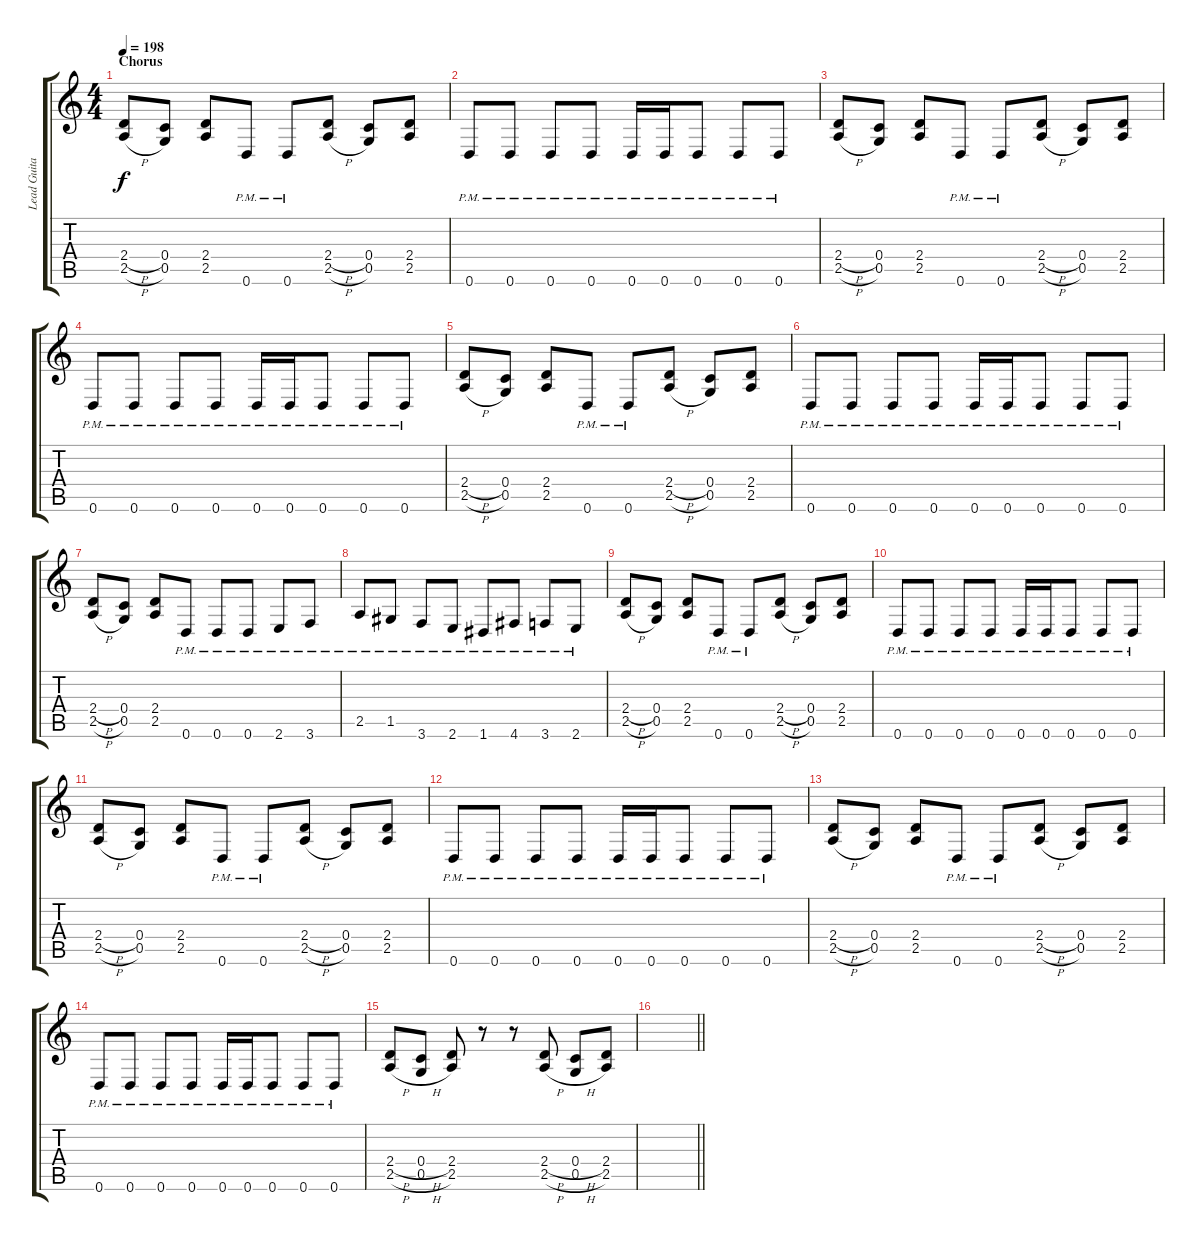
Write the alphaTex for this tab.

\track ("Lead Guitar" "Lead Guita") {instrument distortionguitar}
\staff {score tabs}
\tuning (D4 A3 F3 C3 G2 D2) {hide}
\ts (4 4)
\section ("" "Chorus")
\tempo 198
\clef g2
\ks c
(2.4{h} 2.5{h}).8{dy f} (0.4 0.5).8 (2.4 2.5).8 0.6{pm}.8 0.6{pm}.8 (2.4{h} 2.5{h}).8 (0.4 0.5).8 (2.4 2.5).8 |
0.6{pm}.8 0.6{pm}.8 0.6{pm}.8 0.6{pm}.8 0.6{pm}.16 0.6{pm}.16 0.6{pm}.8 0.6{pm}.8 0.6{pm}.8 |
(2.4{h} 2.5{h}).8 (0.4 0.5).8 (2.4 2.5).8 0.6{pm}.8 0.6{pm}.8 (2.4{h} 2.5{h}).8 (0.4 0.5).8 (2.4 2.5).8 |
0.6{pm}.8 0.6{pm}.8 0.6{pm}.8 0.6{pm}.8 0.6{pm}.16 0.6{pm}.16 0.6{pm}.8 0.6{pm}.8 0.6{pm}.8 |
(2.4{h} 2.5{h}).8 (0.4 0.5).8 (2.4 2.5).8 0.6{pm}.8 0.6{pm}.8 (2.4{h} 2.5{h}).8 (0.4 0.5).8 (2.4 2.5).8 |
0.6{pm}.8 0.6{pm}.8 0.6{pm}.8 0.6{pm}.8 0.6{pm}.16 0.6{pm}.16 0.6{pm}.8 0.6{pm}.8 0.6{pm}.8 |
(2.4{h} 2.5{h}).8 (0.4 0.5).8 (2.4 2.5).8 0.6{pm}.8 0.6{pm}.8 0.6{pm}.8 2.6{pm}.8 3.6{pm}.8 |
2.5{pm}.8 1.5{pm}.8 3.6{pm}.8 2.6{pm}.8 1.6{pm}.8 4.6{pm}.8 3.6{pm}.8 2.6{pm}.8 |
(2.4{h} 2.5{h}).8 (0.4 0.5).8 (2.4 2.5).8 0.6{pm}.8 0.6{pm}.8 (2.4{h} 2.5{h}).8 (0.4 0.5).8 (2.4 2.5).8 |
0.6{pm}.8 0.6{pm}.8 0.6{pm}.8 0.6{pm}.8 0.6{pm}.16 0.6{pm}.16 0.6{pm}.8 0.6{pm}.8 0.6{pm}.8 |
(2.4{h} 2.5{h}).8 (0.4 0.5).8 (2.4 2.5).8 0.6{pm}.8 0.6{pm}.8 (2.4{h} 2.5{h}).8 (0.4 0.5).8 (2.4 2.5).8 |
0.6{pm}.8 0.6{pm}.8 0.6{pm}.8 0.6{pm}.8 0.6{pm}.16 0.6{pm}.16 0.6{pm}.8 0.6{pm}.8 0.6{pm}.8 |
(2.4{h} 2.5{h}).8 (0.4 0.5).8 (2.4 2.5).8 0.6{pm}.8 0.6{pm}.8 (2.4{h} 2.5{h}).8 (0.4 0.5).8 (2.4 2.5).8 |
0.6{pm}.8 0.6{pm}.8 0.6{pm}.8 0.6{pm}.8 0.6{pm}.16 0.6{pm}.16 0.6{pm}.8 0.6{pm}.8 0.6{pm}.8 |
(2.4{h} 2.5{h}).8 (0.4{h} 0.5{h}).8 (2.4 2.5).8 r.8 r.8 (2.4{h} 2.5{h}).8 (0.4{h} 0.5{h}).8 (2.4 2.5).8 |
\barLineRight lightlight
